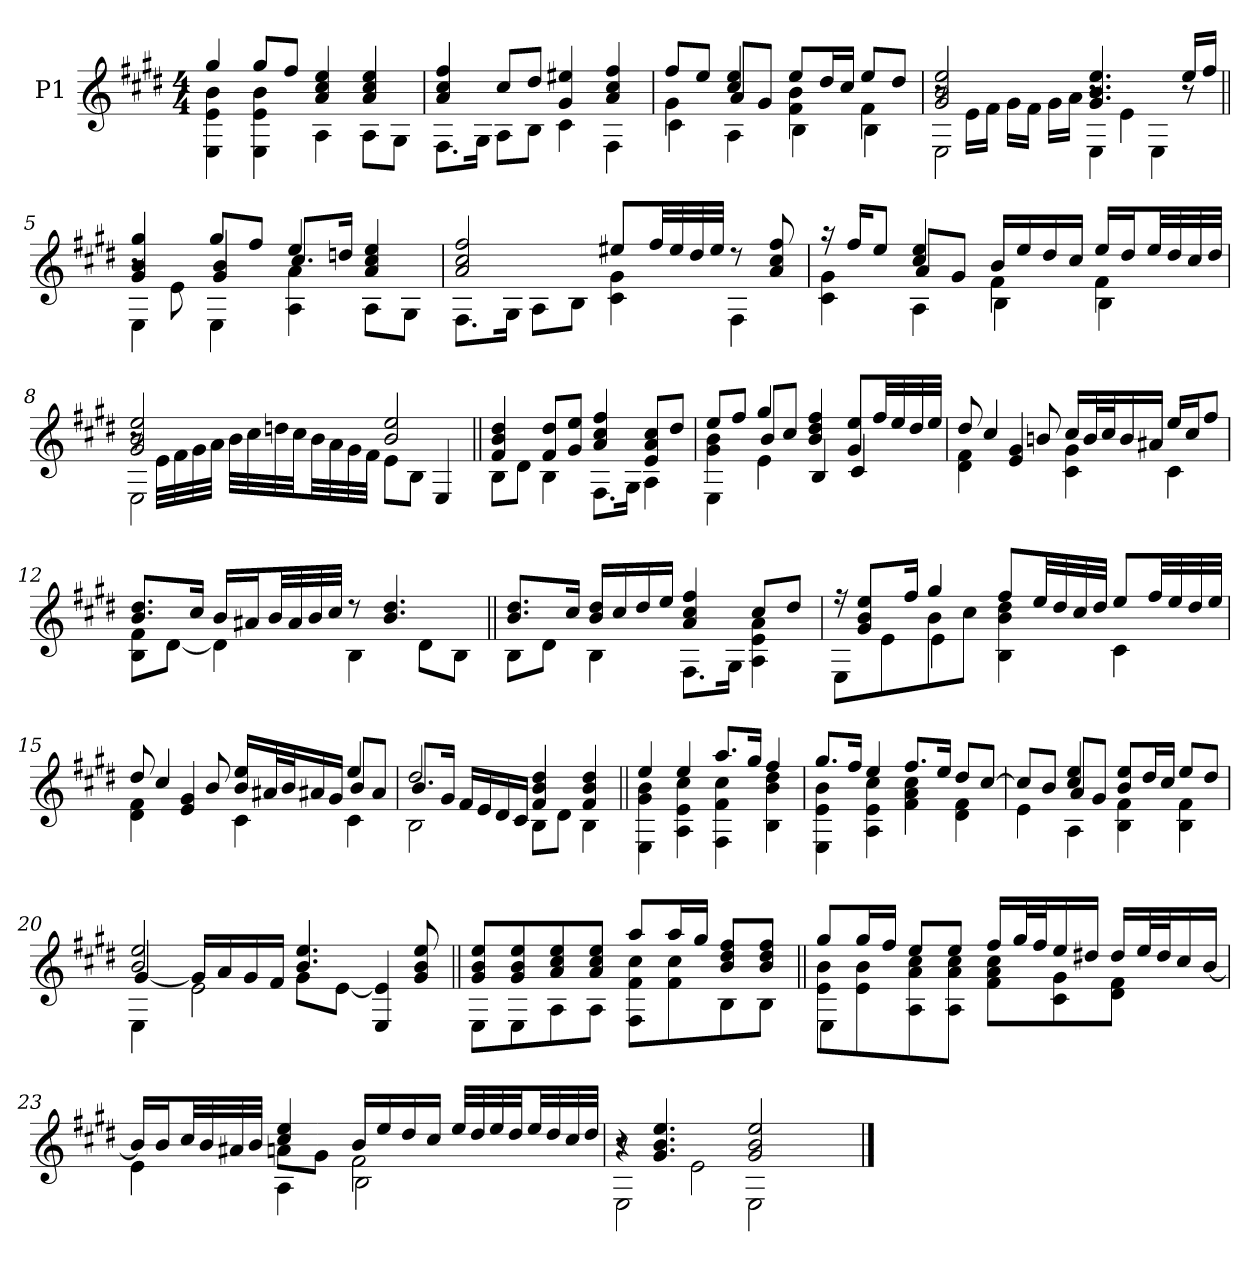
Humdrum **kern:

**kern
*part1
*staff1
*I"P1
!!LO:PB:g=z
*clefG2
*ITrd7c12
*k[f#c#g#d#]
*E:
*M4/4
*MM54
=1
*^
4g#i/	4EEi\ 4Ei 4Bi
8g#i/L	4EEi\ 4Ei 4Bi
8f#i/J	.
4Ai/ 4c#i 4ei	4AAi\
4Ai/ 4c#i 4ei	8AAi\L
.	8GG#i\J
=2	=2
4Ai/ 4c#i 4f#i	8.FF#i\L
.	16GG#i\Jk
8c#i/L	8AAi\L
8d#i/J	8BBi\J
4G#i/ 4e#Xi	4C#i\
4Ai/ 4c#i 4f#i	4FF#i\
=3	=3
*	*^
8f#i/L	4G#i\	4C#i\
8ei/J	.	.
4c#i/ 4ei	8Ai/L	4AAi\
.	8G#i/J	.
8ei/L	4F#i\ 4Bi	4BBi\
16d#i/L	.	.
16c#i/JJ	.	.
8ei/L	4F#i\	4BBi\
8d#i/J	.	.
=4	=4	=4
2G#i/ 2Bi 2ei	8r	2EEi\
.	16Ei\LL	.
.	16F#i\JJ	.
.	16G#i\LL	.
.	16F#i\JJ	.
.	16G#i\LL	.
.	16Ai\JJ	.
4.G#i/ 4.Bi 4.ei	8r	4EEi\
.	4Ei\	.
.	.	4EEi\
16ei/LL	8r	.
16f#i/JJ	.	.
!!LO:LB:g=z	!!	!!
=5||	=5||	=5||
4G#i/ 4Bi 4g#i	8r	4EEi\
.	8Ei\	.
8g#i/L	4G#i/ 4Bi	4EEi\
8f#i/J	.	.
4ei/	8.c#i/L	4AAi\ 4Ai
.	16dni/Jk	.
4Ai/ 4c#i 4ei	4ryy	8AAi\L
.	.	8GG#i\J
*	*v	*v
=6	=6
2Ai/ 2c#i 2f#i	8.FF#i\L
.	16GG#i\Jk
.	8AAi\L
.	8BBi\J
8e#Xi/L	4C#i\ 4G#i
32f#i/LL	.
32e#i/	.
32d#i/	.
32e#i/JJJ	.
8r	4FF#i\
8Ai/ 8c#i 8f#i	.
=7	=7
*	*^
16r	4C#i\ 4G#i	4ryy
16f#i/KL	.	.
8ei/J	.	.
4c#i/ 4ei	8Ai/L	4AAi\
.	8G#i/J	.
16Bi/LL	4F#i\	4BBi\
16ei/	.	.
16d#i/	.	.
16c#i/JJ	.	.
16ei/LL	4F#i\	4BBi\
16d#i/J	.	.
32ei/LL	.	.
32d#i/	.	.
32c#i/	.	.
32d#i/JJJ	.	.
!!LO:LB:g=z	!!	!!
=8	=8	=8
2G#i/ 2Bi 2ei	8r	2EEi\
.	32Ei\LLL	.
.	32F#i\	.
.	32G#i\	.
.	32Ai\JJJ	.
.	32Bi\LLL	.
.	32c#i\	.
.	32dni\	.
.	32c#i\JJ	.
.	32Bi\LL	.
.	32Ai\	.
.	32G#i\	.
.	32F#i\JJJ	.
2Bi/ 2ei	8Ei\L	2ryy
.	8BBi\J	.
.	4EEi/	.
*	*v	*v
=9||	=9||
4F#i/ 4Bi 4d#i	8BBi\L
.	8D#i\J
8F#i/ 8d#iL	4BBi\
8G#i/ 8eiJ	.
4Ai/ 4c#i 4f#i	8.FF#i\L
.	16GG#i\Jk
8Ei/ 8Ai 8c#iL	4AAi\
8d#i/J	.
=10	=10
*	*^
8ei/L	4G#i\ 4Bi	4EEi\
8f#i/J	.	.
4g#i/	8Bi/L	4Ei\
.	8c#i/J	.
4Bi/ 4d#i 4f#i	2ryy	4BBi/
8G#i/ 8eiL	.	4C#i/
32f#i/LL	.	.
32ei/	.	.
32d#i/	.	.
32ei/JJJ	.	.
*	*v	*v
!!LO:LB:g=z
=11	=11
8d#i/	4D#i\ 4F#i
4c#i/	.
.	4Ei/ 4G#i
8Bni/	.
16c#i/LL	4C#i\ 4G#i
32Bi/L	.
32c#i/J	.
16Bi/	.
16A#Xi/JJ	.
16ei/LL	4C#i\
16c#i/J	.
8f#i/J	.
=12	=12
8.Bi/ 8.d#iL	8BBi\ 8F#iL
.	[8D#i\J
16c#i/Jk	.
16Bi/LL	4D#i\]
16A#Xi/J	.
32Bi/LL	.
32A#i/	.
32Bi/	.
32c#i/JJJ	.
8r	4BBi\
4.Bi/ 4.d#i	.
.	8D#i\L
.	8BBi\J
=13||	=13||
8.Bi/ 8.d#iL	8BBi\L
.	8D#i\J
16c#i/Jk	.
16Bi/ 16d#iLL	4BBi\
16c#i/	.
16d#i/	.
16ei/JJ	.
4Ai/ 4c#i 4f#i	8.FF#i\L
.	16GG#i\Jk
8c#i/L	4AAi\ 4Ei 4Ai
8d#i/J	.
!!LO:LB:g=z	!!
=14	=14
*	*^
16r	8EEi\L	4ryy
8G#i/ 8Bi 8eiL	.	.
.	8Ei\	.
16f#i/Jk	.	.
4g#i/	8Bi\	4Ei\
.	8c#i\J	.
8f#i/L	4BBi\ 4Bi 4d#i	2ryy
32ei/LL	.	.
32d#i/	.	.
32c#i/	.	.
32d#i/JJJ	.	.
8ei/L	4C#i\	.
32f#i/LL	.	.
32ei/	.	.
32d#i/	.	.
32ei/JJJ	.	.
=15	=15	=15
8d#i/	4D#i\ 4F#i	2ryy
4c#i/	.	.
.	4Ei/ 4G#i	.
8Bi/	.	.
16Bi/ 16eiLL	4C#i\	4ryy
32A#Xi/L	.	.
32Bi/J	.	.
16A#Xi/	.	.
16G#i/JJ	.	.
4ei/	8Bi/L	4C#i\
.	8A#i/J	.
=16	=16	=16
2d#i/	8.Bi/L	2BBi\
.	16G#i/Jk	.
.	16F#i/LL	.
.	16Ei/	.
.	16D#i/	.
.	16C#i/JJ	.
4F#i/ 4Bi 4d#i	8BBi\L	2ryy
.	8D#i\J	.
4F#i/ 4Bi 4d#i	4BBi\	.
*	*v	*v
!!LO:LB:g=z
=17||	=17||
4ei/	4EEi\ 4G#i 4Bi
4ei/	4AAi\ 4Ei 4c#i
8.ai/L	4FF#i\ 4F#i 4c#i
16g#i/Jk	.
4f#i/	4BBi\ 4Bi 4d#i
=18	=18
8.g#i/L	4EEi\ 4Ei 4Bi
16f#i/Jk	.
4ei/	4AAi\ 4Ei 4c#i
8.f#i/L	4F#i\ 4Ai 4c#i
16ei/Jk	.
8d#i/L	4D#i\ 4F#i
[8c#i/J	.
=19	=19
*	*^
8c#i/L]	4Ei\	4ryy
8Bi/J	.	.
4c#i/ 4ei	8Ai/L	4AAi\
.	8G#i/J	.
8Bi/ 8eiL	4BBi\ 4F#i	2ryy
16d#i/L	.	.
16c#i/JJ	.	.
8ei/L	4BBi\ 4F#i	.
8d#i/J	.	.
=20	=20	=20
2Bi/ 2ei	[4G#i/	4EEi\
.	16G#i/LL]	2Ei\
.	16Ai/	.
.	16G#i/	.
.	16F#i/JJ	.
4.Bi/ 4.ei	8G#i\L	.
.	[8Ei\J	.
.	4EEi/ 4Ei]	4ryy
8G#i/ 8Bi 8ei	.	.
*	*v	*v
!!LO:LB:g=z
=21||	=21||
8G#i/ 8Bi 8eiL	8EEi\L
8G#i/ 8Bi 8ei	8EEi\
8Ai/ 8c#i 8ei	8AAi\
8Ai/ 8c#i 8eiJ	8AAi\J
8ai/L	8FF#i\ 8F#i 8c#iL
16ai/L	8F#i\ 8c#i
16g#i/JJ	.
8Bi/ 8d#i 8f#iL	8BBi\
8Bi/ 8d#i 8f#iJ	8BBi\J
=22||	=22||
*	*^
8g#i/L	8Ei\ 8BiL	4EEi\
16g#i/L	8Ei\ 8Bi	.
16f#i/JJ	.	.
8ei/L	8AAi\ 8Ai 8c#i	2.ryy
8ei/J	8AAi\ 8Ai 8c#iJ	.
16f#i/LL	8F#i\ 8Ai 8c#iL	.
32g#i/L	.	.
32f#i/J	.	.
16ei/	8C#i\ 8G#i	.
16d#Xi/JJ	.	.
16d#i/LL	8D#i\ 8F#iJ	.
32ei/L	.	.
32d#i/J	.	.
16c#i/	8ryy	.
[16Bi/JJ	.	.
!!LO:LB:g=z	!!	!!
=23	=23	=23
16Bi/LL]	4Ei\	4ryy
16Bi/J	.	.
32c#i/LL	.	.
32Bi/	.	.
32A#Xi/	.	.
32Bi/JJJ	.	.
4c#i/ 4ei	8Ani\L	4AAi\
.	8G#i\J	.
16Bi/LL	2F#i\	2BBi\
16ei/	.	.
16d#i/	.	.
16c#i/JJ	.	.
32ei/LLL	.	.
32d#i/	.	.
32ei/	.	.
32d#i/JJ	.	.
32ei/LL	.	.
32d#i/	.	.
32c#i/	.	.
32d#i/JJJ	.	.
=24	=24	=24
8r	4r	2EEi\
4.G#i/ 4.Bi 4.ei	.	.
.	2Ei\	.
2G#i/ 2Bi 2ei	.	2EEi\
.	4ryy	.
*v	*v	*v
==
*-
